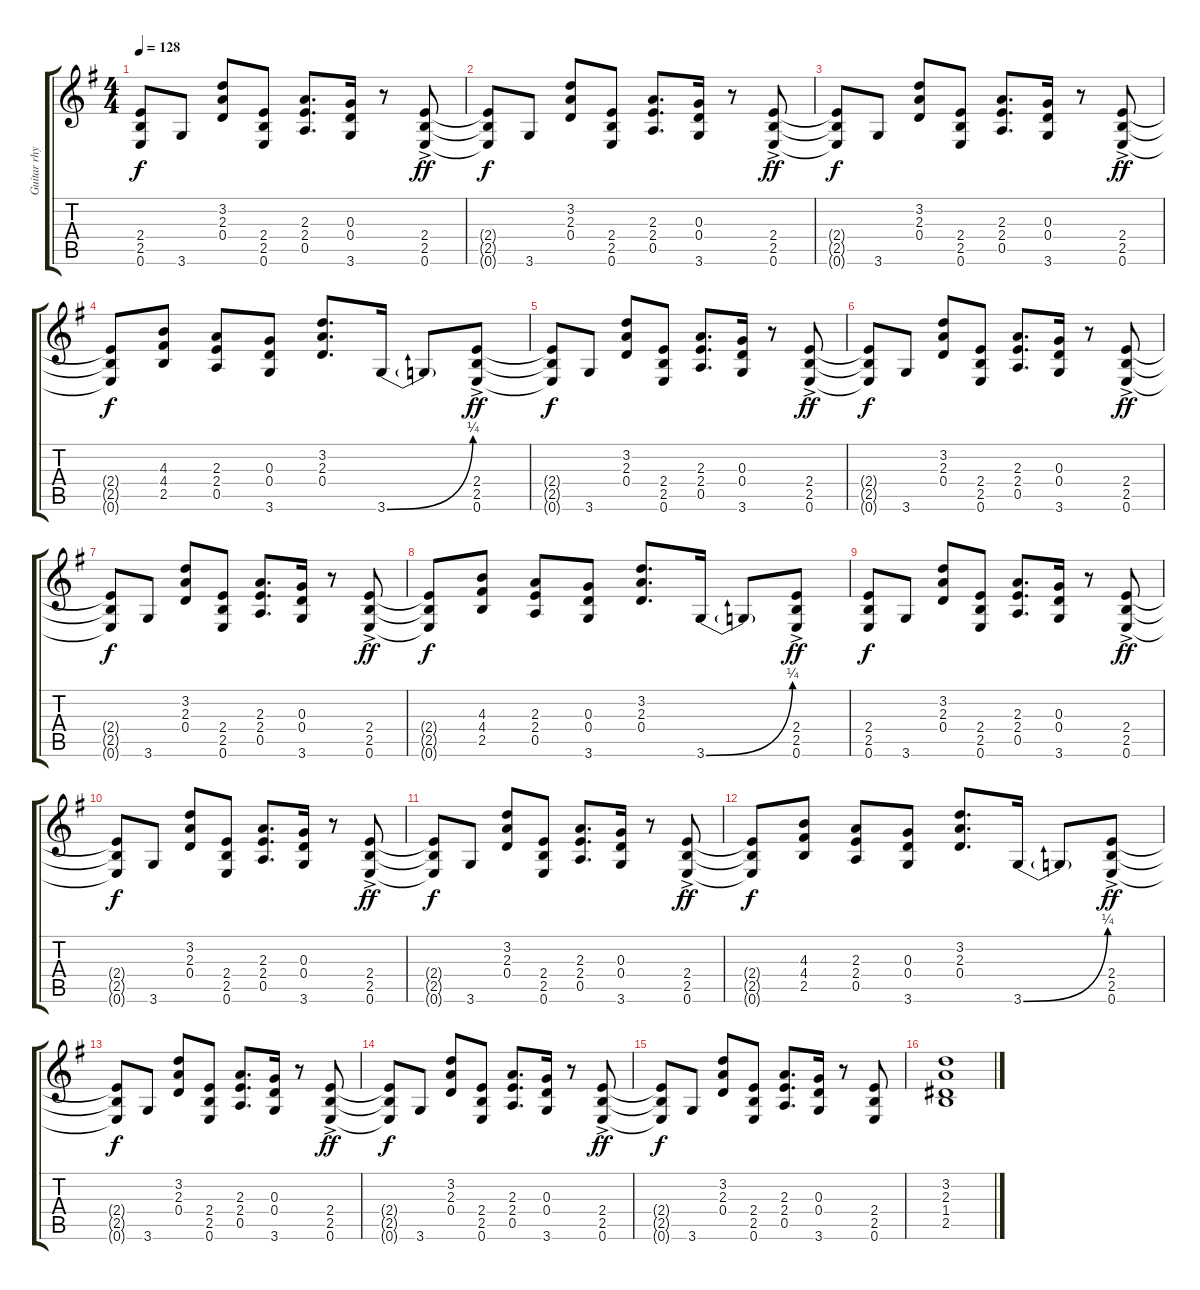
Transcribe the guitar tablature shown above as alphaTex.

\track ("Guitar rhythm" "Guitar rhy") {instrument distortionguitar}
\staff {score tabs}
\tuning (E4 B3 G3 D3 A2 E2) {hide}
\ts (4 4)
\tempo 128
\clef g2
\ks g
(2.4 2.5 0.6).8{dy f} 3.6.8 (3.2 2.3 0.4).8 (2.4 2.5 0.6).8 (2.3 2.4 0.5).8{d} (0.3 0.4 3.6).16 r.8 (2.4{ac} 2.5{ac} 0.6{ac}).8{dy ff} |
(2.4{t} 2.5{t} 0.6{t}).8{dy f} 3.6.8 (3.2 2.3 0.4).8 (2.4 2.5 0.6).8 (2.3 2.4 0.5).8{d} (0.3 0.4 3.6).16 r.8 (2.4{ac} 2.5{ac} 0.6{ac}).8{dy ff} |
(2.4{t} 2.5{t} 0.6{t}).8{dy f} 3.6.8 (3.2 2.3 0.4).8 (2.4 2.5 0.6).8 (2.3 2.4 0.5).8{d} (0.3 0.4 3.6).16 r.8 (2.4{ac} 2.5{ac} 0.6{ac}).8{dy ff} |
(2.4{t} 2.5{t} 0.6{t}).8{dy f} (4.3 4.4 2.5).8 (2.3 2.4 0.5).8 (0.3 0.4 3.6).8 (3.2 2.3 0.4).8{d} 3.6{be (bend 0 0 60 1)}.16 3.6{t}.8 (2.4{ac} 2.5{ac} 0.6{ac}).8{dy ff} |
(2.4{t} 2.5{t} 0.6{t}).8{dy f} 3.6.8 (3.2 2.3 0.4).8 (2.4 2.5 0.6).8 (2.3 2.4 0.5).8{d} (0.3 0.4 3.6).16 r.8 (2.4{ac} 2.5{ac} 0.6{ac}).8{dy ff} |
(2.4{t} 2.5{t} 0.6{t}).8{dy f} 3.6.8 (3.2 2.3 0.4).8 (2.4 2.5 0.6).8 (2.3 2.4 0.5).8{d} (0.3 0.4 3.6).16 r.8 (2.4{ac} 2.5{ac} 0.6{ac}).8{dy ff} |
(2.4{t} 2.5{t} 0.6{t}).8{dy f} 3.6.8 (3.2 2.3 0.4).8 (2.4 2.5 0.6).8 (2.3 2.4 0.5).8{d} (0.3 0.4 3.6).16 r.8 (2.4{ac} 2.5{ac} 0.6{ac}).8{dy ff} |
(2.4{t} 2.5{t} 0.6{t}).8{dy f} (4.3 4.4 2.5).8 (2.3 2.4 0.5).8 (0.3 0.4 3.6).8 (3.2 2.3 0.4).8{d} 3.6{be (bend 0 0 60 1)}.16 3.6{t}.8 (2.4{ac} 2.5{ac} 0.6{ac}).8{dy ff} |
(2.4 2.5 0.6).8{dy f} 3.6.8 (3.2 2.3 0.4).8 (2.4 2.5 0.6).8 (2.3 2.4 0.5).8{d} (0.3 0.4 3.6).16 r.8 (2.4{ac} 2.5{ac} 0.6{ac}).8{dy ff} |
(2.4{t} 2.5{t} 0.6{t}).8{dy f} 3.6.8 (3.2 2.3 0.4).8 (2.4 2.5 0.6).8 (2.3 2.4 0.5).8{d} (0.3 0.4 3.6).16 r.8 (2.4{ac} 2.5{ac} 0.6{ac}).8{dy ff} |
(2.4{t} 2.5{t} 0.6{t}).8{dy f} 3.6.8 (3.2 2.3 0.4).8 (2.4 2.5 0.6).8 (2.3 2.4 0.5).8{d} (0.3 0.4 3.6).16 r.8 (2.4{ac} 2.5{ac} 0.6{ac}).8{dy ff} |
(2.4{t} 2.5{t} 0.6{t}).8{dy f} (4.3 4.4 2.5).8 (2.3 2.4 0.5).8 (0.3 0.4 3.6).8 (3.2 2.3 0.4).8{d} 3.6{be (bend 0 0 60 1)}.16 3.6{t}.8 (2.4{ac} 2.5{ac} 0.6{ac}).8{dy ff} |
(2.4{t} 2.5{t} 0.6{t}).8{dy f} 3.6.8 (3.2 2.3 0.4).8 (2.4 2.5 0.6).8 (2.3 2.4 0.5).8{d} (0.3 0.4 3.6).16 r.8 (2.4{ac} 2.5{ac} 0.6{ac}).8{dy ff} |
(2.4{t} 2.5{t} 0.6{t}).8{dy f} 3.6.8 (3.2 2.3 0.4).8 (2.4 2.5 0.6).8 (2.3 2.4 0.5).8{d} (0.3 0.4 3.6).16 r.8 (2.4{ac} 2.5{ac} 0.6{ac}).8{dy ff} |
(2.4{t} 2.5{t} 0.6{t}).8{dy f} 3.6.8 (3.2 2.3 0.4).8 (2.4 2.5 0.6).8 (2.3 2.4 0.5).8{d} (0.3 0.4 3.6).16 r.8 (2.4 2.5 0.6).8 |
(3.2 2.3 1.4 2.5).1
